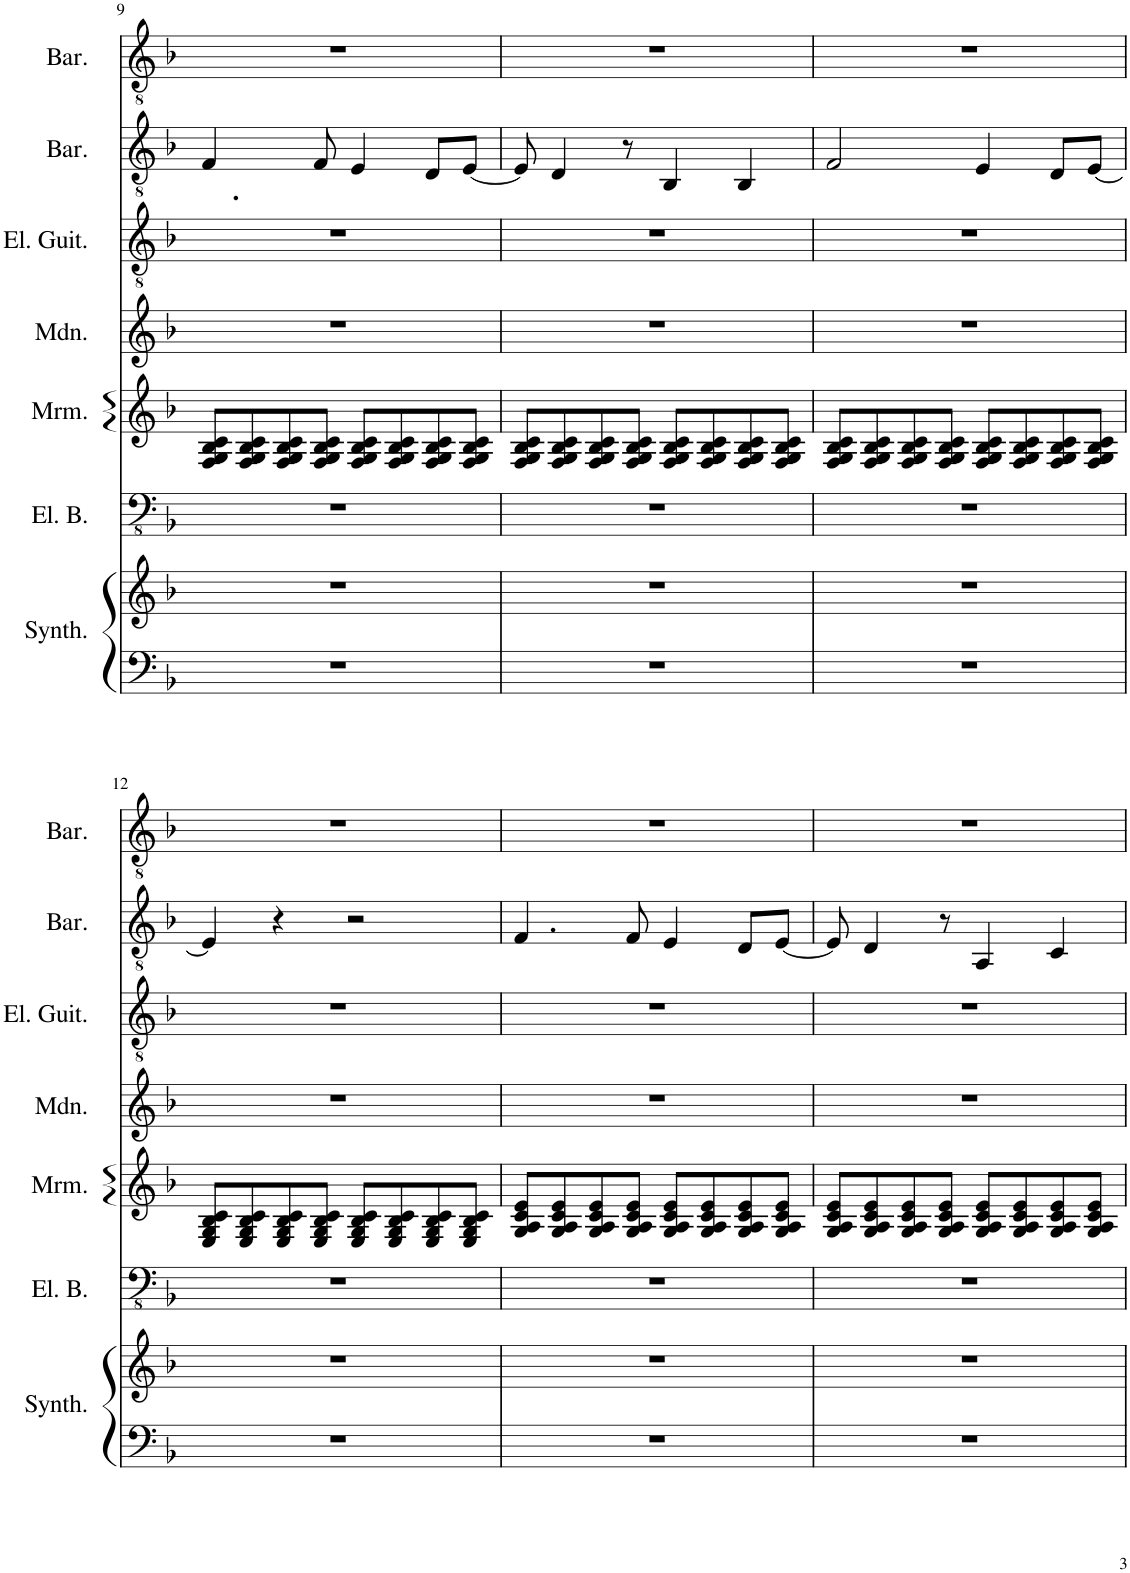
**kern	**kern	**kern	**kern	**kern	**kern	**kern	**kern
*part7	*part7	*part6	*part5	*part4	*part3	*part2	*part1
*staff8	*staff7	*staff6	*staff5	*staff4	*staff3	*staff2	*staff1
*I"String Synthesizer	*	*I"Electric Bass	*I"Marimba	*I"Mandolin	*I"Electric Guitar	*I"Baritone	*I"Baritone
*I'Synth.	*	*I'El. B.	*I'Mrm.	*I'Mdn.	*I'El. Guit.	*I'Bar.	*I'Bar.
!!LO:PB:g=z
*clefF4	*clefG2	*clefFv4	*clefG2	*clefG2	*clefGv2	*clefGv2	*clefGv2
*k[b-]	*k[b-]	*k[b-]	*k[b-]	*k[b-]	*k[b-]	*k[b-]	*k[b-]
*M4/4	*M4/4	*M4/4	*M4/4	*M4/4	*M4/4	*M4/4	*M4/4
=9	=9	=9	=9	=9	=9	=9	=9
1r	1r	1r	8F/ 8G/ 8B-/ 8c/L	1r	1r	4.F/	1r
.	.	.	8F/ 8G/ 8B-/ 8c/	.	.	.	.
.	.	.	8F/ 8G/ 8B-/ 8c/	.	.	.	.
.	.	.	8F/ 8G/ 8B-/ 8c/J	.	.	8F/	.
.	.	.	8F/ 8G/ 8B-/ 8c/L	.	.	4E/	.
.	.	.	8F/ 8G/ 8B-/ 8c/	.	.	.	.
.	.	.	8F/ 8G/ 8B-/ 8c/	.	.	8D/L	.
.	.	.	8F/ 8G/ 8B-/ 8c/J	.	.	[8E/J	.
=10	=10	=10	=10	=10	=10	=10	=10
1r	1r	1r	8F/ 8G/ 8B-/ 8c/L	1r	1r	8E/]	1r
.	.	.	8F/ 8G/ 8B-/ 8c/	.	.	4D/	.
.	.	.	8F/ 8G/ 8B-/ 8c/	.	.	.	.
.	.	.	8F/ 8G/ 8B-/ 8c/J	.	.	8r	.
.	.	.	8F/ 8G/ 8B-/ 8c/L	.	.	4BB-/	.
.	.	.	8F/ 8G/ 8B-/ 8c/	.	.	.	.
.	.	.	8F/ 8G/ 8B-/ 8c/	.	.	4BB-/	.
.	.	.	8F/ 8G/ 8B-/ 8c/J	.	.	.	.
=11	=11	=11	=11	=11	=11	=11	=11
1r	1r	1r	8F/ 8G/ 8B-/ 8c/L	1r	1r	2F/	1r
.	.	.	8F/ 8G/ 8B-/ 8c/	.	.	.	.
.	.	.	8F/ 8G/ 8B-/ 8c/	.	.	.	.
.	.	.	8F/ 8G/ 8B-/ 8c/J	.	.	.	.
.	.	.	8F/ 8G/ 8B-/ 8c/L	.	.	4E/	.
.	.	.	8F/ 8G/ 8B-/ 8c/	.	.	.	.
.	.	.	8F/ 8G/ 8B-/ 8c/	.	.	8D/L	.
.	.	.	8F/ 8G/ 8B-/ 8c/J	.	.	[8E/J	.
!!LO:LB:g=z
=12	=12	=12	=12	=12	=12	=12	=12
1r	1r	1r	8E/ 8G/ 8B-/ 8c/L	1r	1r	4E/]	1r
.	.	.	8E/ 8G/ 8B-/ 8c/	.	.	.	.
.	.	.	8E/ 8G/ 8B-/ 8c/	.	.	4r	.
.	.	.	8E/ 8G/ 8B-/ 8c/J	.	.	.	.
.	.	.	8E/ 8G/ 8B-/ 8c/L	.	.	2r	.
.	.	.	8E/ 8G/ 8B-/ 8c/	.	.	.	.
.	.	.	8E/ 8G/ 8B-/ 8c/	.	.	.	.
.	.	.	8E/ 8G/ 8B-/ 8c/J	.	.	.	.
=13	=13	=13	=13	=13	=13	=13	=13
1r	1r	1r	8G/ 8A/ 8c/ 8e/L	1r	1r	4.F/	1r
.	.	.	8G/ 8A/ 8c/ 8e/	.	.	.	.
.	.	.	8G/ 8A/ 8c/ 8e/	.	.	.	.
.	.	.	8G/ 8A/ 8c/ 8e/J	.	.	8F/	.
.	.	.	8G/ 8A/ 8c/ 8e/L	.	.	4E/	.
.	.	.	8G/ 8A/ 8c/ 8e/	.	.	.	.
.	.	.	8G/ 8A/ 8c/ 8e/	.	.	8D/L	.
.	.	.	8G/ 8A/ 8c/ 8e/J	.	.	[8E/J	.
=14	=14	=14	=14	=14	=14	=14	=14
1r	1r	1r	8G/ 8A/ 8c/ 8e/L	1r	1r	8E/]	1r
.	.	.	8G/ 8A/ 8c/ 8e/	.	.	4D/	.
.	.	.	8G/ 8A/ 8c/ 8e/	.	.	.	.
.	.	.	8G/ 8A/ 8c/ 8e/J	.	.	8r	.
.	.	.	8G/ 8A/ 8c/ 8e/L	.	.	4AA/	.
.	.	.	8G/ 8A/ 8c/ 8e/	.	.	.	.
.	.	.	8G/ 8A/ 8c/ 8e/	.	.	4C/	.
.	.	.	8G/ 8A/ 8c/ 8e/J	.	.	.	.
=	=	=	=	=	=	=	=
*-	*-	*-	*-	*-	*-	*-	*-
